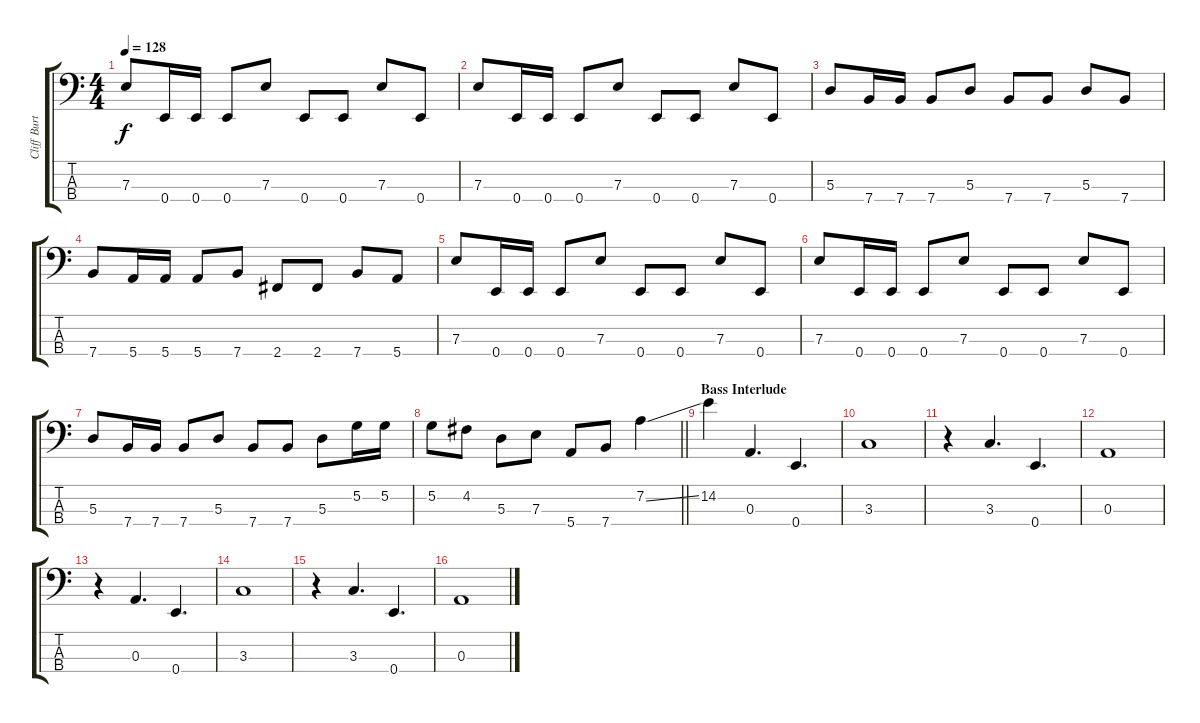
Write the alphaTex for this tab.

\track ("Cliff Burton (Bass)" "Cliff Burt") {instrument electricbassfinger}
\staff {score tabs}
\tuning (G2 D2 A1 E1) {hide}
\ts (4 4)
\tempo 128
\clef f4
\ks c
7.3.8{dy f} 0.4.16 0.4.16 0.4.8 7.3.8 0.4.8 0.4.8 7.3.8 0.4.8 |
7.3.8 0.4.16 0.4.16 0.4.8 7.3.8 0.4.8 0.4.8 7.3.8 0.4.8 |
5.3.8 7.4.16 7.4.16 7.4.8 5.3.8 7.4.8 7.4.8 5.3.8 7.4.8 |
7.4.8 5.4.16 5.4.16 5.4.8 7.4.8 2.4.8 2.4.8 7.4.8 5.4.8 |
7.3.8 0.4.16 0.4.16 0.4.8 7.3.8 0.4.8 0.4.8 7.3.8 0.4.8 |
7.3.8 0.4.16 0.4.16 0.4.8 7.3.8 0.4.8 0.4.8 7.3.8 0.4.8 |
5.3.8 7.4.16 7.4.16 7.4.8 5.3.8 7.4.8 7.4.8 5.3.8 5.2.16 5.2.16 |
\barLineRight lightlight
5.2.8 4.2.8 5.3.8 7.3.8 5.4.8 7.4.8 7.2{ss}.4{instrument overdrivenguitar} |
\section ("" "Bass Interlude")
14.2.4 0.3.4{d} 0.4.4{d} |
3.3.1 |
r.4 3.3.4{d} 0.4.4{d} |
0.3.1 |
r.4 0.3.4{d} 0.4.4{d} |
3.3.1 |
r.4 3.3.4{d} 0.4.4{d} |
0.3.1
